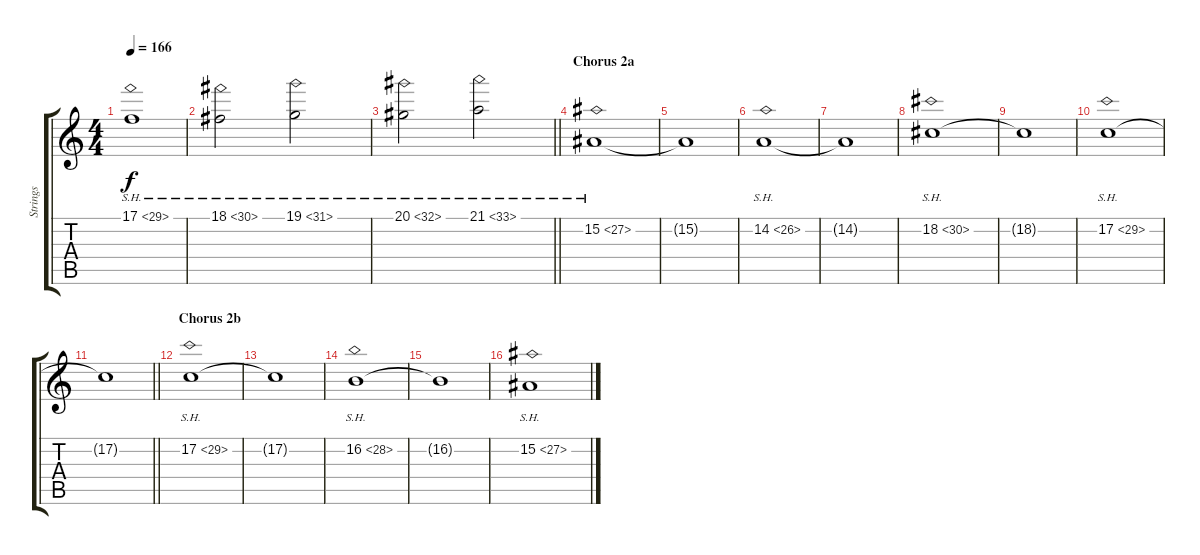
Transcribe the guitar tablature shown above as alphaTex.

\track ("Strings" "Strings") {instrument stringensemble1}
\staff {score tabs}
\tuning (C4 G3 Eb3 Bb2 F2 C2) {hide}
\ts (4 4)
\tempo 166
\clef g2
\ks c
17.1{sh 12}.1{dy f} |
18.1{sh 12}.2 19.1{sh 12}.2 |
\barLineRight lightlight
20.1{sh 12}.2 21.1{sh 12}.2 |
\section ("" "Chorus 2a")
15.2{sh 12}.1 |
15.2{t}.1 |
14.2{sh 12}.1 |
14.2{t}.1 |
18.2{sh 12}.1 |
18.2{t}.1 |
17.2{sh 12}.1 |
\barLineRight lightlight
17.2{t}.1 |
\section ("" "Chorus 2b")
17.2{sh 12}.1 |
17.2{t}.1 |
16.2{sh 12}.1 |
16.2{t}.1 |
15.2{sh 12}.1
